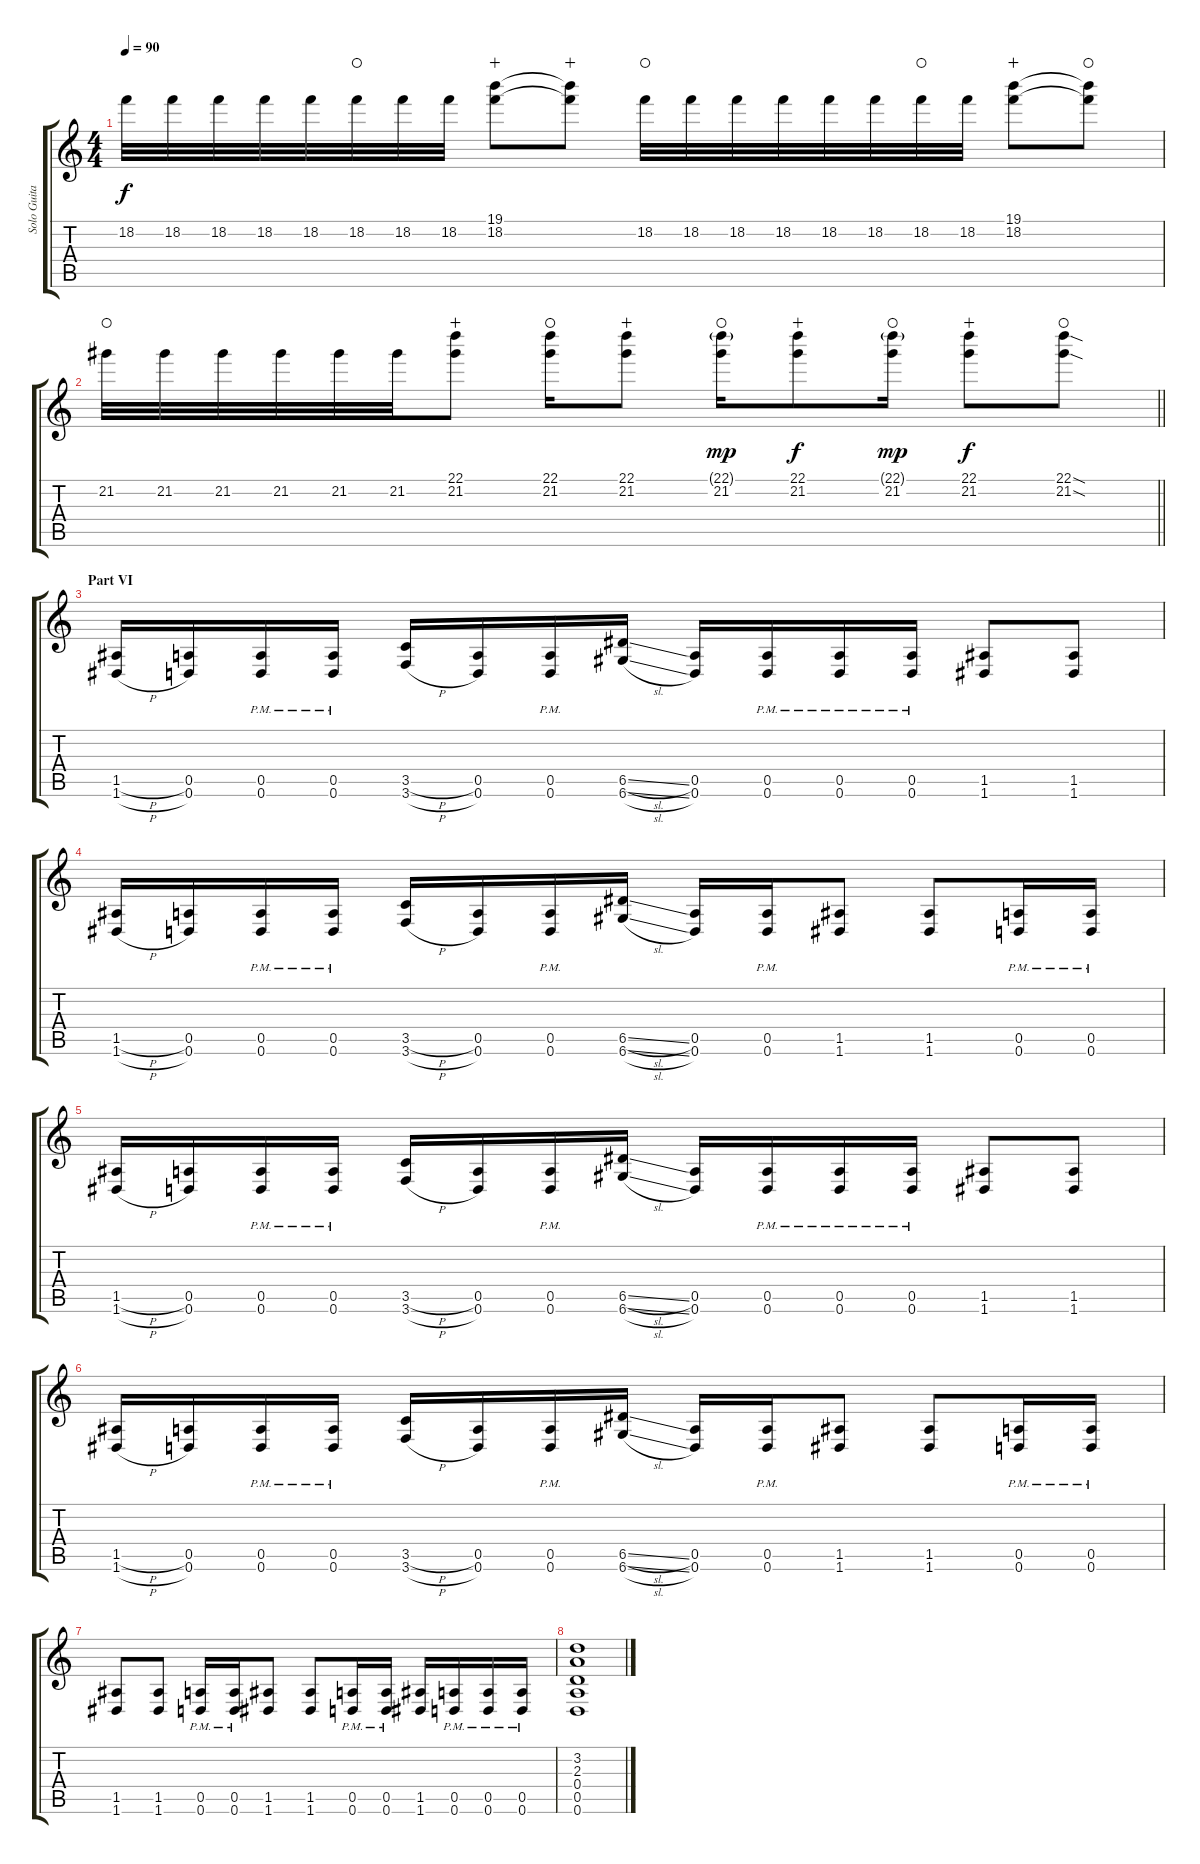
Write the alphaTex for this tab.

\track ("Solo Guitar" "Solo Guita") {instrument overdrivenguitar}
\staff {score tabs}
\tuning (E4 B3 G3 D3 A2 D2) {hide}
\ts (4 4)
\tempo 90
\clef g2
\ks c
18.2.32{dy f} 18.2.32 18.2.32 18.2.32 18.2.32 18.2.32{waho} 18.2.32 18.2.32 (19.1 18.2).8{wahc} (19.1{t} 18.2{t}).8{wahc} 18.2.32{waho} 18.2.32 18.2.32 18.2.32 18.2.32 18.2.32 18.2.32{waho} 18.2.32 (19.1 18.2).8{wahc} (19.1{t} 18.2{t}).8{waho} |
\barLineRight lightlight
21.2.32{waho} 21.2.32 21.2.32 21.2.32 21.2.32 21.2.32 (22.1 21.2).8{wahc} (22.1 21.2).16{waho} (22.1 21.2).8{wahc} (22.1{g} 21.2).16{dy mp waho} (22.1 21.2).8{dy f wahc} (22.1{g} 21.2).16{dy mp waho} (22.1 21.2).8{dy f wahc} (22.1{sod} 21.2{sod}).8{waho} |
\section ("" "Part VI")
(1.5{h} 1.6{h}).16 (0.5 0.6).16 (0.5{pm} 0.6{pm}).16 (0.5{pm} 0.6{pm}).16 (3.5{h} 3.6{h}).16 (0.5 0.6).16 (0.5{pm} 0.6{pm}).16 (6.5{sl} 6.6{sl}).16 (0.5 0.6).16 (0.5{pm} 0.6{pm}).16 (0.5{pm} 0.6{pm}).16 (0.5{pm} 0.6{pm}).16 (1.5 1.6).8 (1.5 1.6).8 |
(1.5{h} 1.6{h}).16 (0.5 0.6).16 (0.5{pm} 0.6{pm}).16 (0.5{pm} 0.6{pm}).16 (3.5{h} 3.6{h}).16 (0.5 0.6).16 (0.5{pm} 0.6{pm}).16 (6.5{sl} 6.6{sl}).16 (0.5 0.6).16 (0.5{pm} 0.6{pm}).16 (1.5 1.6).8 (1.5 1.6).8 (0.5{pm} 0.6{pm}).16 (0.5{pm} 0.6{pm}).16 |
(1.5{h} 1.6{h}).16 (0.5 0.6).16 (0.5{pm} 0.6{pm}).16 (0.5{pm} 0.6{pm}).16 (3.5{h} 3.6{h}).16 (0.5 0.6).16 (0.5{pm} 0.6{pm}).16 (6.5{sl} 6.6{sl}).16 (0.5 0.6).16 (0.5{pm} 0.6{pm}).16 (0.5{pm} 0.6{pm}).16 (0.5{pm} 0.6{pm}).16 (1.5 1.6).8 (1.5 1.6).8 |
(1.5{h} 1.6{h}).16 (0.5 0.6).16 (0.5{pm} 0.6{pm}).16 (0.5{pm} 0.6{pm}).16 (3.5{h} 3.6{h}).16 (0.5 0.6).16 (0.5{pm} 0.6{pm}).16 (6.5{sl} 6.6{sl}).16 (0.5 0.6).16 (0.5{pm} 0.6{pm}).16 (1.5 1.6).8 (1.5 1.6).8 (0.5{pm} 0.6{pm}).16 (0.5{pm} 0.6{pm}).16 |
(1.5 1.6).8 (1.5 1.6).8 (0.5{pm} 0.6{pm}).16 (0.5{pm} 0.6{pm}).16 (1.5 1.6).8 (1.5 1.6).8 (0.5{pm} 0.6{pm}).16 (0.5{pm} 0.6{pm}).16 (1.5 1.6).16 (0.5{pm} 0.6{pm}).16 (0.5{pm} 0.6{pm}).16 (0.5{pm} 0.6{pm}).16 |
(3.2 2.3 0.4 0.5 0.6).1
